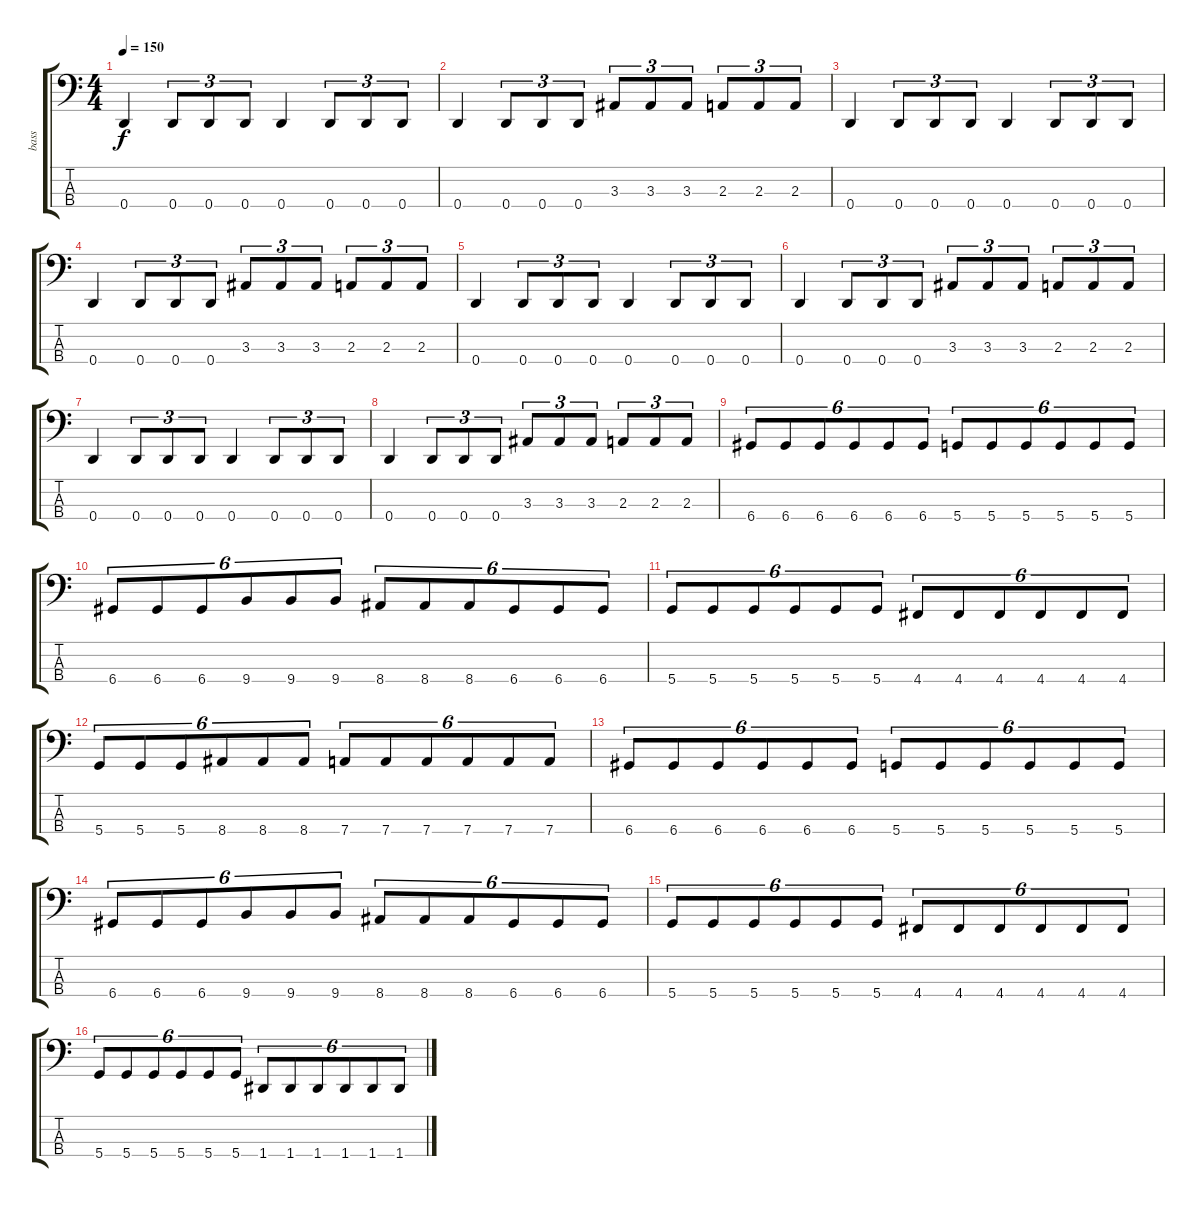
\track ("bass" "bass") {instrument electricbasspick}
\staff {score tabs}
\tuning (F2 C2 G1 D1) {hide}
\ts (4 4)
\tempo 150
\clef f4
\ks c
0.4.4{dy f} 0.4.8{tu (3 2)} 0.4.8{tu (3 2)} 0.4.8{tu (3 2)} 0.4.4 0.4.8{tu (3 2)} 0.4.8{tu (3 2)} 0.4.8{tu (3 2)} |
0.4.4 0.4.8{tu (3 2)} 0.4.8{tu (3 2)} 0.4.8{tu (3 2)} 3.3.8{tu (3 2)} 3.3.8{tu (3 2)} 3.3.8{tu (3 2)} 2.3.8{tu (3 2)} 2.3.8{tu (3 2)} 2.3.8{tu (3 2)} |
0.4.4 0.4.8{tu (3 2)} 0.4.8{tu (3 2)} 0.4.8{tu (3 2)} 0.4.4 0.4.8{tu (3 2)} 0.4.8{tu (3 2)} 0.4.8{tu (3 2)} |
0.4.4 0.4.8{tu (3 2)} 0.4.8{tu (3 2)} 0.4.8{tu (3 2)} 3.3.8{tu (3 2)} 3.3.8{tu (3 2)} 3.3.8{tu (3 2)} 2.3.8{tu (3 2)} 2.3.8{tu (3 2)} 2.3.8{tu (3 2)} |
0.4.4 0.4.8{tu (3 2)} 0.4.8{tu (3 2)} 0.4.8{tu (3 2)} 0.4.4 0.4.8{tu (3 2)} 0.4.8{tu (3 2)} 0.4.8{tu (3 2)} |
0.4.4 0.4.8{tu (3 2)} 0.4.8{tu (3 2)} 0.4.8{tu (3 2)} 3.3.8{tu (3 2)} 3.3.8{tu (3 2)} 3.3.8{tu (3 2)} 2.3.8{tu (3 2)} 2.3.8{tu (3 2)} 2.3.8{tu (3 2)} |
0.4.4 0.4.8{tu (3 2)} 0.4.8{tu (3 2)} 0.4.8{tu (3 2)} 0.4.4 0.4.8{tu (3 2)} 0.4.8{tu (3 2)} 0.4.8{tu (3 2)} |
0.4.4 0.4.8{tu (3 2)} 0.4.8{tu (3 2)} 0.4.8{tu (3 2)} 3.3.8{tu (3 2)} 3.3.8{tu (3 2)} 3.3.8{tu (3 2)} 2.3.8{tu (3 2)} 2.3.8{tu (3 2)} 2.3.8{tu (3 2)} |
6.4.8{tu (6 4)} 6.4.8{tu (6 4)} 6.4.8{tu (6 4)} 6.4.8{tu (6 4)} 6.4.8{tu (6 4)} 6.4.8{tu (6 4)} 5.4.8{tu (6 4)} 5.4.8{tu (6 4)} 5.4.8{tu (6 4)} 5.4.8{tu (6 4)} 5.4.8{tu (6 4)} 5.4.8{tu (6 4)} |
6.4.8{tu (6 4)} 6.4.8{tu (6 4)} 6.4.8{tu (6 4)} 9.4.8{tu (6 4)} 9.4.8{tu (6 4)} 9.4.8{tu (6 4)} 8.4.8{tu (6 4)} 8.4.8{tu (6 4)} 8.4.8{tu (6 4)} 6.4.8{tu (6 4)} 6.4.8{tu (6 4)} 6.4.8{tu (6 4)} |
5.4.8{tu (6 4)} 5.4.8{tu (6 4)} 5.4.8{tu (6 4)} 5.4.8{tu (6 4)} 5.4.8{tu (6 4)} 5.4.8{tu (6 4)} 4.4.8{tu (6 4)} 4.4.8{tu (6 4)} 4.4.8{tu (6 4)} 4.4.8{tu (6 4)} 4.4.8{tu (6 4)} 4.4.8{tu (6 4)} |
5.4.8{tu (6 4)} 5.4.8{tu (6 4)} 5.4.8{tu (6 4)} 8.4.8{tu (6 4)} 8.4.8{tu (6 4)} 8.4.8{tu (6 4)} 7.4.8{tu (6 4)} 7.4.8{tu (6 4)} 7.4.8{tu (6 4)} 7.4.8{tu (6 4)} 7.4.8{tu (6 4)} 7.4.8{tu (6 4)} |
6.4.8{tu (6 4)} 6.4.8{tu (6 4)} 6.4.8{tu (6 4)} 6.4.8{tu (6 4)} 6.4.8{tu (6 4)} 6.4.8{tu (6 4)} 5.4.8{tu (6 4)} 5.4.8{tu (6 4)} 5.4.8{tu (6 4)} 5.4.8{tu (6 4)} 5.4.8{tu (6 4)} 5.4.8{tu (6 4)} |
6.4.8{tu (6 4)} 6.4.8{tu (6 4)} 6.4.8{tu (6 4)} 9.4.8{tu (6 4)} 9.4.8{tu (6 4)} 9.4.8{tu (6 4)} 8.4.8{tu (6 4)} 8.4.8{tu (6 4)} 8.4.8{tu (6 4)} 6.4.8{tu (6 4)} 6.4.8{tu (6 4)} 6.4.8{tu (6 4)} |
5.4.8{tu (6 4)} 5.4.8{tu (6 4)} 5.4.8{tu (6 4)} 5.4.8{tu (6 4)} 5.4.8{tu (6 4)} 5.4.8{tu (6 4)} 4.4.8{tu (6 4)} 4.4.8{tu (6 4)} 4.4.8{tu (6 4)} 4.4.8{tu (6 4)} 4.4.8{tu (6 4)} 4.4.8{tu (6 4)} |
5.4.8{tu (6 4)} 5.4.8{tu (6 4)} 5.4.8{tu (6 4)} 5.4.8{tu (6 4)} 5.4.8{tu (6 4)} 5.4.8{tu (6 4)} 1.4.8{tu (6 4)} 1.4.8{tu (6 4)} 1.4.8{tu (6 4)} 1.4.8{tu (6 4)} 1.4.8{tu (6 4)} 1.4.8{tu (6 4)}
